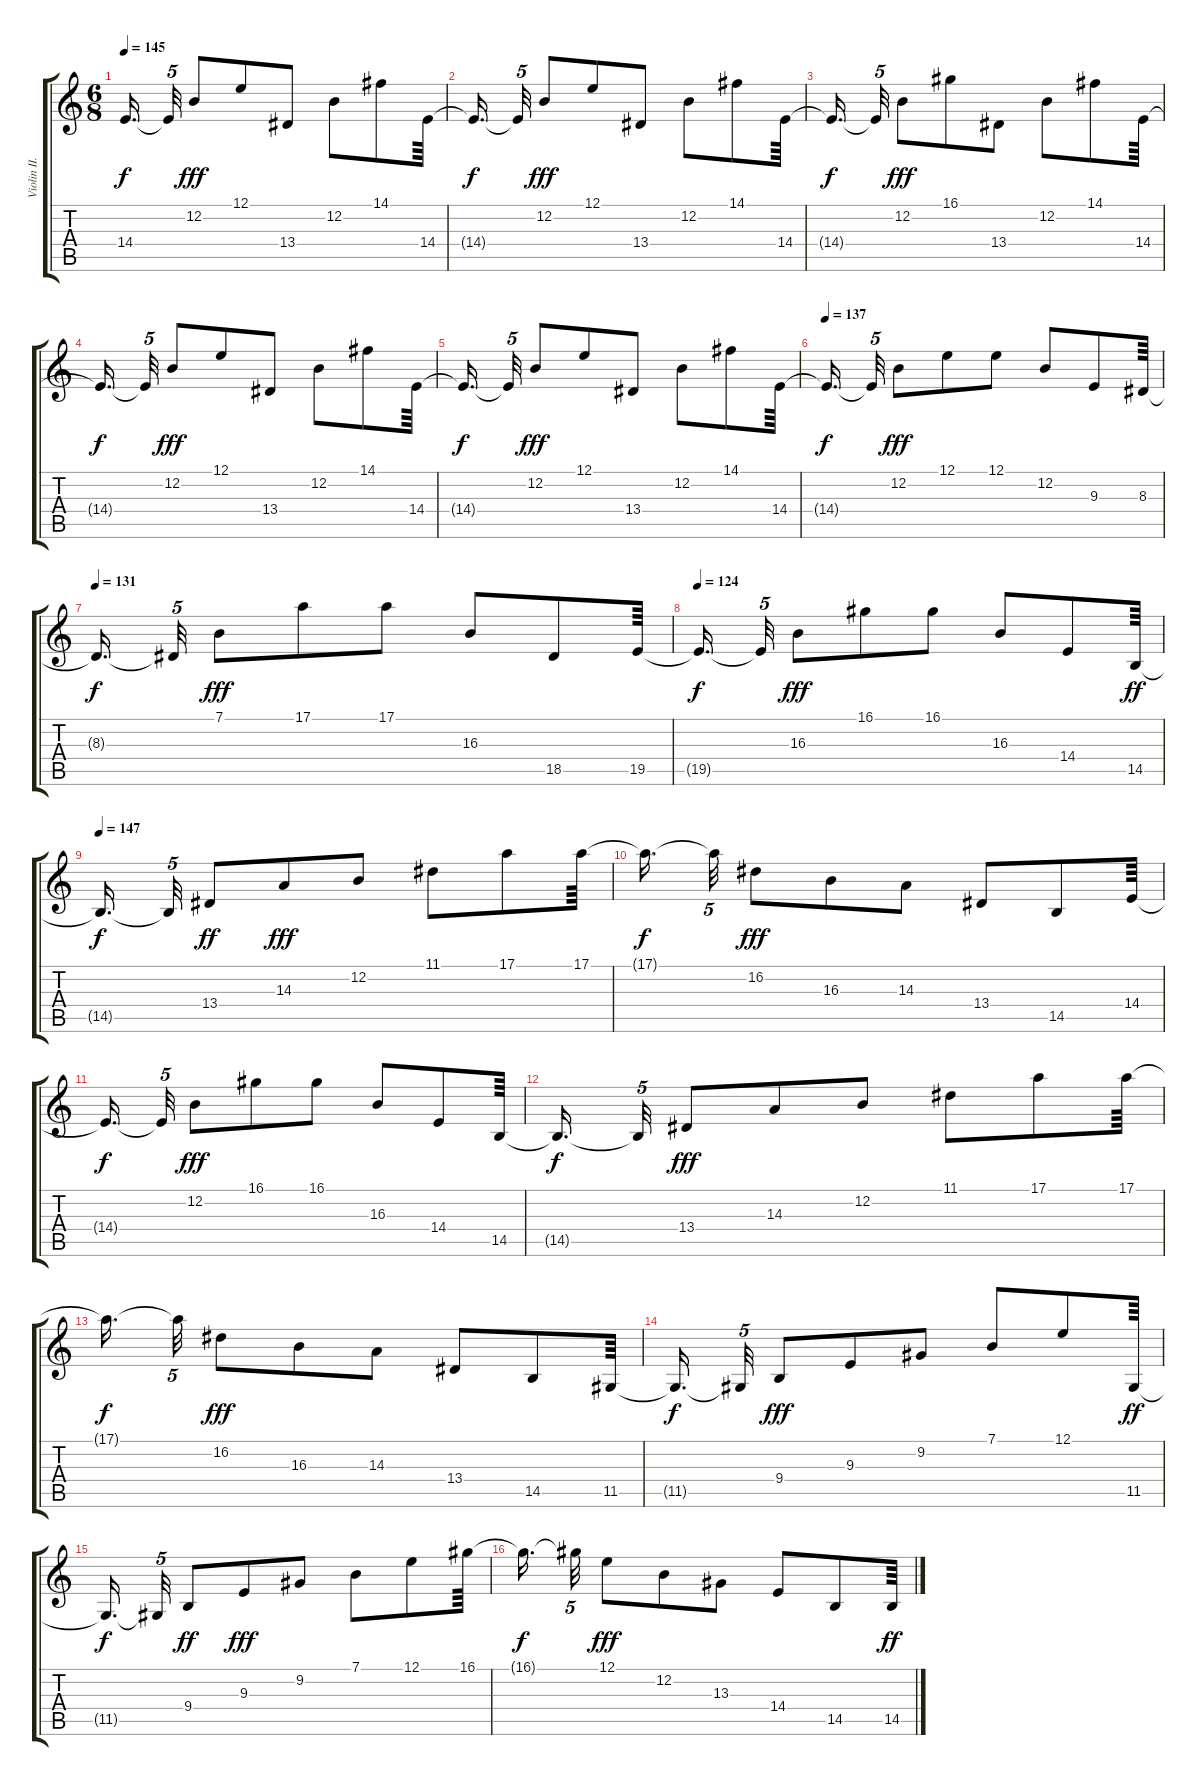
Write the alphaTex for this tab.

\track ("Violin II." "Violin II.") {instrument pizzicatostrings}
\staff {score tabs}
\tuning (E4 B3 G3 D3 A2 E2) {hide}
\ts (6 8)
\tempo 145
\clef g2
\ks c
14.4{t}.16{d dy f beam splitsecondary} 14.4{t}.32{tu (5 4)} 12.2.8{dy fff} 12.1.8 13.4.8 12.2.8 14.1.8 14.4.64 |
14.4{t}.16{d dy f beam splitsecondary} 14.4{t}.32{tu (5 4)} 12.2.8{dy fff} 12.1.8 13.4.8 12.2.8 14.1.8 14.4.64 |
14.4{t}.16{d dy f beam splitsecondary} 14.4{t}.32{tu (5 4)} 12.2.8{dy fff} 16.1.8 13.4.8 12.2.8 14.1.8 14.4.64 |
14.4{t}.16{d dy f beam splitsecondary} 14.4{t}.32{tu (5 4)} 12.2.8{dy fff} 12.1.8 13.4.8 12.2.8 14.1.8 14.4.64 |
14.4{t}.16{d dy f beam splitsecondary} 14.4{t}.32{tu (5 4)} 12.2.8{dy fff} 12.1.8 13.4.8 12.2.8 14.1.8 14.4.64 |
\tempo 137
14.4{t}.16{d dy f beam splitsecondary} 14.4{t}.32{tu (5 4)} 12.2.8{dy fff} 12.1.8 12.1.8 12.2.8 9.3.8 8.3.64 |
\tempo 131
8.3{t}.16{d dy f beam splitsecondary} 8.3{t}.32{tu (5 4)} 7.1.8{dy fff} 17.1.8 17.1.8 16.3.8 18.5.8 19.5.64 |
\tempo 124
19.5{t}.16{d dy f beam splitsecondary} 19.5{t}.32{tu (5 4)} 16.3.8{dy fff} 16.1.8 16.1.8 16.3.8 14.4.8 14.5.64{dy ff} |
\tempo 147
14.5{t}.16{d dy f beam splitsecondary} 14.5{t}.32{tu (5 4)} 13.4.8{dy ff} 14.3.8{dy fff} 12.2.8 11.1.8 17.1.8 17.1.64 |
17.1{t}.16{d dy f beam splitsecondary} 17.1{t}.32{tu (5 4)} 16.2.8{dy fff} 16.3.8 14.3.8 13.4.8 14.5.8 14.4.64 |
14.4{t}.16{d dy f beam splitsecondary} 14.4{t}.32{tu (5 4)} 12.2.8{dy fff} 16.1.8 16.1.8 16.3.8 14.4.8 14.5.64 |
14.5{t}.16{d dy f beam splitsecondary} 14.5{t}.32{tu (5 4)} 13.4.8{dy fff} 14.3.8 12.2.8 11.1.8 17.1.8 17.1.64 |
17.1{t}.16{d dy f beam splitsecondary} 17.1{t}.32{tu (5 4)} 16.2.8{dy fff} 16.3.8 14.3.8 13.4.8 14.5.8 11.5.64 |
11.5{t}.16{d dy f beam splitsecondary} 11.5{t}.32{tu (5 4)} 9.4.8{dy fff} 9.3.8 9.2.8 7.1.8 12.1.8 11.5.64{dy ff} |
11.5{t}.16{d dy f beam splitsecondary} 11.5{t}.32{tu (5 4)} 9.4.8{dy ff} 9.3.8{dy fff} 9.2.8 7.1.8 12.1.8 16.1.64 |
16.1{t}.16{d dy f beam splitsecondary} 16.1{t}.32{tu (5 4)} 12.1.8{dy fff} 12.2.8 13.3.8 14.4.8 14.5.8 14.5.64{dy ff}
